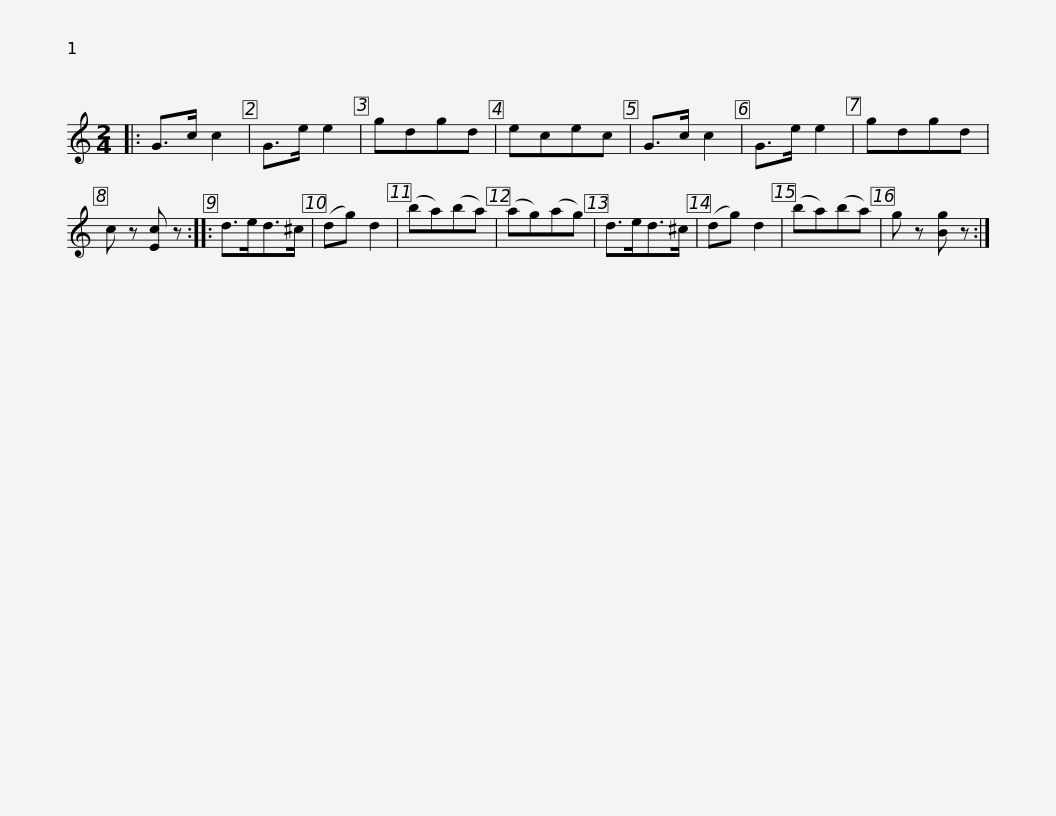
X:1
L:1/8
M:2/4
I:linebreak $
K:C
V:1 treble
V:1
|: G>c c2 | G>e e2 | gdgd | ecec | G>c c2 | %5
 G>e e2 | gdgd | c z [Ec] z :: d>ed>^c | (dg) d2 |$ %10
 (ba)(ba) | (ag)(ag) | d>ed>^c | (dg) d2 | (ba)(ba) | %15
 g z [Bg] z :| %16
